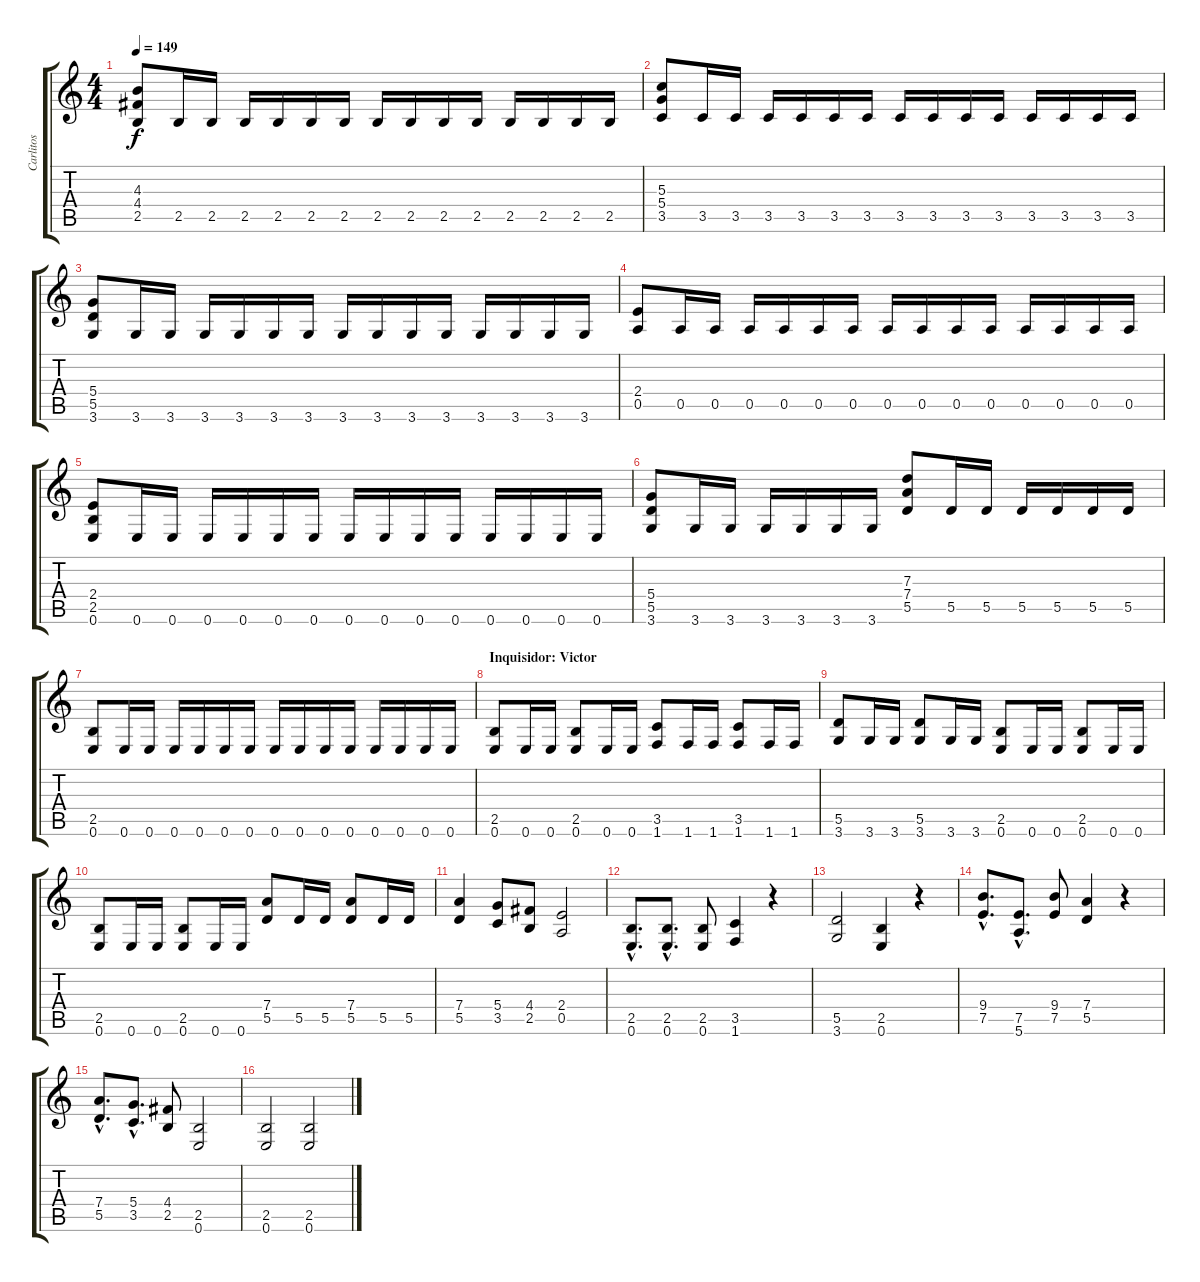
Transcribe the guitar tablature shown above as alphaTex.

\track ("Carlitos" "Carlitos") {instrument distortionguitar}
\staff {score tabs}
\tuning (E4 B3 G3 D3 A2 E2) {hide}
\ts (4 4)
\tempo 149
\clef g2
\ks c
(4.3 4.4 2.5).8{dy f} 2.5.16 2.5.16 2.5.16 2.5.16 2.5.16 2.5.16 2.5.16 2.5.16 2.5.16 2.5.16 2.5.16 2.5.16 2.5.16 2.5.16 |
(5.3 5.4 3.5).8 3.5.16 3.5.16 3.5.16 3.5.16 3.5.16 3.5.16 3.5.16 3.5.16 3.5.16 3.5.16 3.5.16 3.5.16 3.5.16 3.5.16 |
(5.4 5.5 3.6).8 3.6.16 3.6.16 3.6.16 3.6.16 3.6.16 3.6.16 3.6.16 3.6.16 3.6.16 3.6.16 3.6.16 3.6.16 3.6.16 3.6.16 |
(2.4 0.5).8 0.5.16 0.5.16 0.5.16 0.5.16 0.5.16 0.5.16 0.5.16 0.5.16 0.5.16 0.5.16 0.5.16 0.5.16 0.5.16 0.5.16 |
(2.4 2.5 0.6).8 0.6.16 0.6.16 0.6.16 0.6.16 0.6.16 0.6.16 0.6.16 0.6.16 0.6.16 0.6.16 0.6.16 0.6.16 0.6.16 0.6.16 |
(5.4 5.5 3.6).8 3.6.16 3.6.16 3.6.16 3.6.16 3.6.16 3.6.16 (7.3 7.4 5.5).8 5.5.16 5.5.16 5.5.16 5.5.16 5.5.16 5.5.16 |
(2.5 0.6).8 0.6.16 0.6.16 0.6.16 0.6.16 0.6.16 0.6.16 0.6.16 0.6.16 0.6.16 0.6.16 0.6.16 0.6.16 0.6.16 0.6.16 |
\section ("" "Inquisidor: Victor")
(2.5 0.6).8 0.6.16 0.6.16 (2.5 0.6).8 0.6.16 0.6.16 (3.5 1.6).8 1.6.16 1.6.16 (3.5 1.6).8 1.6.16 1.6.16 |
(5.5 3.6).8 3.6.16 3.6.16 (5.5 3.6).8 3.6.16 3.6.16 (2.5 0.6).8 0.6.16 0.6.16 (2.5 0.6).8 0.6.16 0.6.16 |
(2.5 0.6).8 0.6.16 0.6.16 (2.5 0.6).8 0.6.16 0.6.16 (7.4 5.5).8 5.5.16 5.5.16 (7.4 5.5).8 5.5.16 5.5.16 |
(7.4 5.5).4 (5.4 3.5).8 (4.4 2.5).8 (2.4 0.5).2 |
(2.5{hac} 0.6{hac}).8{d} (2.5{hac} 0.6{hac}).8{d} (2.5 0.6).8 (3.5 1.6).4 r.4 |
(5.5 3.6).2 (2.5 0.6).4 r.4 |
(9.4{hac} 7.5{hac}).8{d} (7.5{hac} 5.6{hac}).8{d} (9.4 7.5).8 (7.4 5.5).4 r.4 |
(7.4{hac} 5.5{hac}).8{d} (5.4{hac} 3.5{hac}).8{d} (4.4 2.5).8 (2.5 0.6).2 |
(2.5 0.6).2 (2.5 0.6).2
